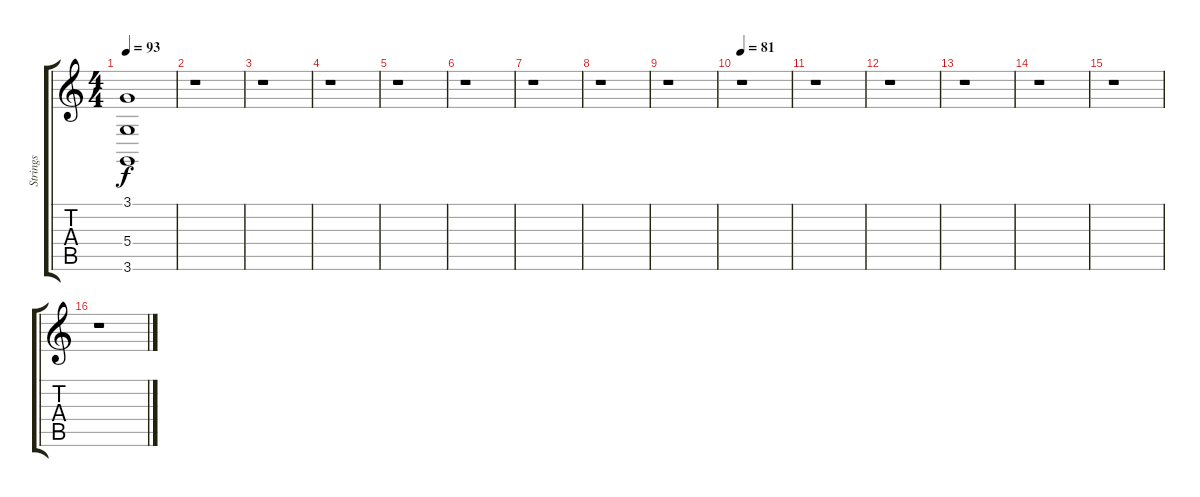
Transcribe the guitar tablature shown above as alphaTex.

\track ("Strings" "Strings") {instrument stringensemble2}
\staff {score tabs}
\tuning (E4 B3 G3 D3 A2 E2) {hide}
\ts (4 4)
\tempo 93
\clef g2
\ks c
(3.1 5.4 3.6).1{dy f} |
r.1 |
r.1 |
r.1 |
r.1 |
r.1 |
r.1 |
r.1 |
r.1 |
\tempo 81
r.1 |
r.1 |
r.1 |
r.1 |
r.1 |
r.1 |
r.1
